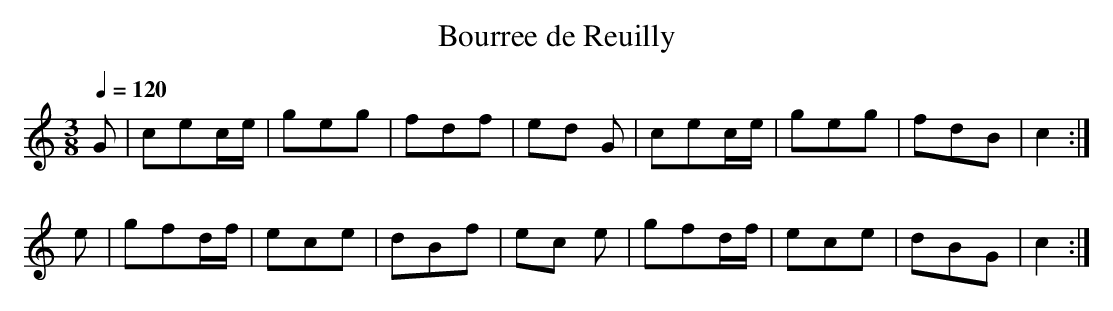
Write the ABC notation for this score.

X:1
T:Bourree de Reuilly
M:3/8
L:1/8
Q:1/4=120
K:C
G|cec/e/|geg|fdf|ed\
G|cec/e/|geg|fdB|c2:|
e|gfd/f/|ece|dBf|ec\
e|gfd/f/|ece|dBG|c2:|
